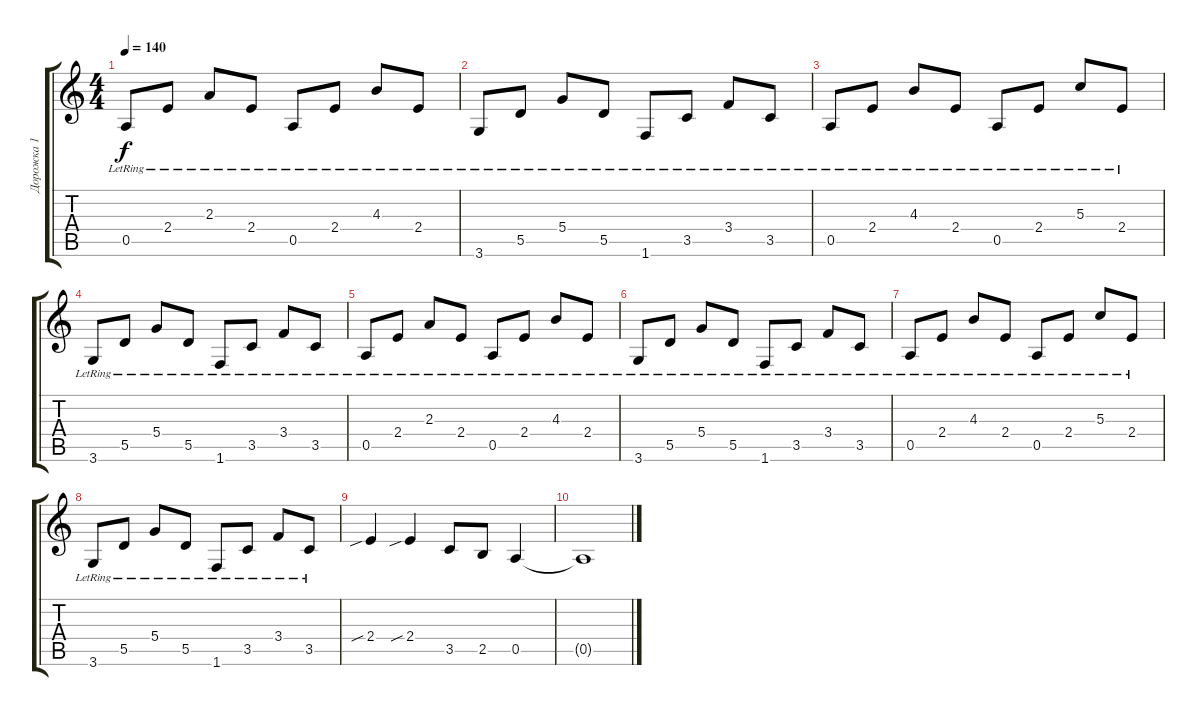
\track ("Дорожка 1" "Дорожка 1") {instrument electricguitarclean}
\staff {score tabs}
\tuning (E4 B3 G3 D3 A2 E2) {hide}
\ts (4 4)
\tempo 140
\clef g2
\ks c
0.5{lr}.8{dy f} 2.4{lr}.8 2.3{lr}.8 2.4{lr}.8 0.5{lr}.8 2.4{lr}.8 4.3{lr}.8 2.4{lr}.8 |
3.6{lr}.8 5.5{lr}.8 5.4{lr}.8 5.5{lr}.8 1.6{lr}.8 3.5{lr}.8 3.4{lr}.8 3.5{lr}.8 |
0.5{lr}.8 2.4{lr}.8 4.3{lr}.8 2.4{lr}.8 0.5{lr}.8 2.4{lr}.8 5.3{lr}.8 2.4{lr}.8 |
3.6{lr}.8 5.5{lr}.8 5.4{lr}.8 5.5{lr}.8 1.6{lr}.8 3.5{lr}.8 3.4{lr}.8 3.5{lr}.8 |
0.5{lr}.8 2.4{lr}.8 2.3{lr}.8 2.4{lr}.8 0.5{lr}.8 2.4{lr}.8 4.3{lr}.8 2.4{lr}.8 |
3.6{lr}.8 5.5{lr}.8 5.4{lr}.8 5.5{lr}.8 1.6{lr}.8 3.5{lr}.8 3.4{lr}.8 3.5{lr}.8 |
0.5{lr}.8 2.4{lr}.8 4.3{lr}.8 2.4{lr}.8 0.5{lr}.8 2.4{lr}.8 5.3{lr}.8 2.4{lr}.8 |
3.6{lr}.8 5.5{lr}.8 5.4{lr}.8 5.5{lr}.8 1.6{lr}.8 3.5{lr}.8 3.4{lr}.8 3.5{lr}.8 |
2.4{sib}.4 2.4{sib}.4 3.5.8 2.5.8 0.5.4 |
0.5{t}.1
